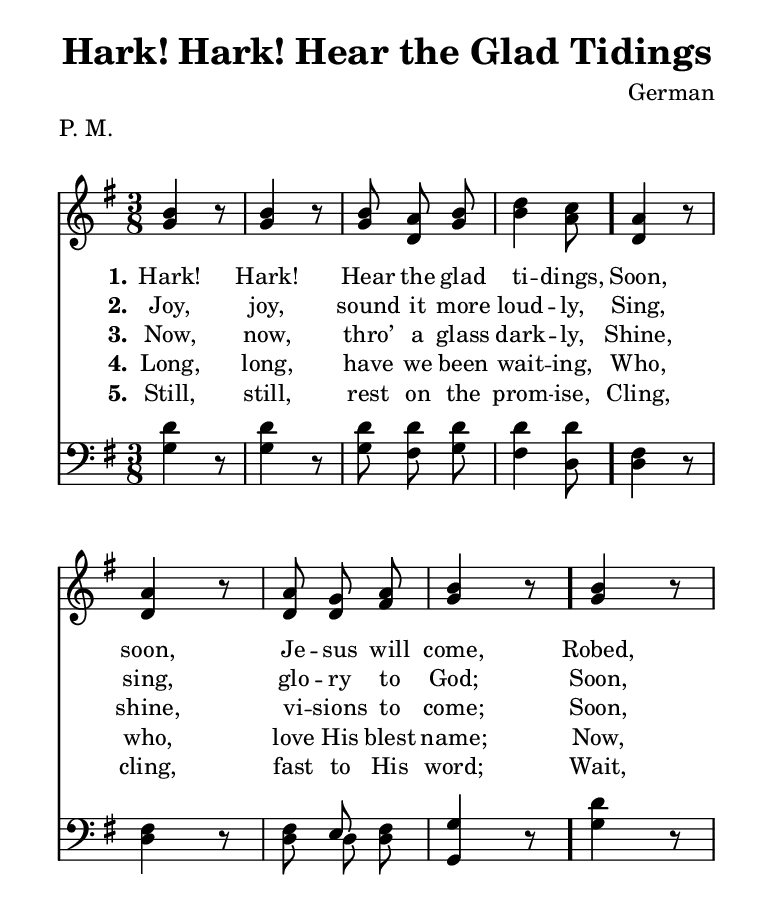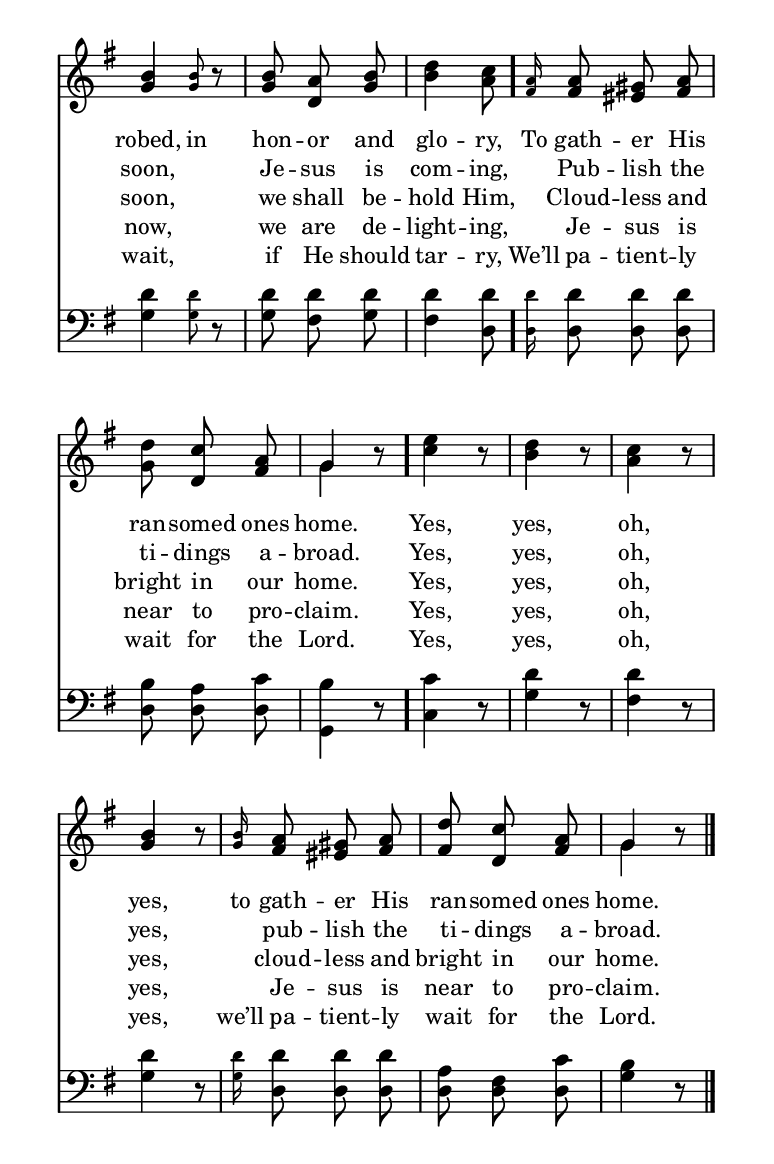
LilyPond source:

\include "common/global.ily"
\paper {
  \include "common/paper.ily"
  ragged-bottom = ##t
  ragged-last-bottom = ##t
  systems-per-page = #(cond (is-eogsized 3) (#t #f))
  page-count = ##f
}

\header{
  %gospel
  hymnnumber = "52"
  title = "Hark! Hark! Hear the Glad Tidings"
  tunename = ""
  meter = "P. M."
  poet = ""
  composer = "German"
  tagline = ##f
}

% for fermata in MIDI
ta = { \tempo 4=70 }
tb = { \tempo 4=35 }

patternAA = { c4 c8 | c4 c8 | c8 c8 c8 | c4 c8 }
patternAB = { c4 c8 | c4 c8 | c8 c8 c8 | c4 c8 }
patternAC = { c4 c8 | c4 \grace c8 c8 | c8 c8 c8 | c4 c8 }
patternBA = { \grace c16 c8 c8 c8 | c8 c8 c8 | c4 c8 }
patternCA = { c4 c8 | c4 c8 | c4 c8 | c4 c8 }

global = {
  \include "common/overrides.ily"
  \override Staff.TimeSignature.style = #'numbered
  \time 3/8
  \override Score.MetronomeMark.transparent = ##t % hide all fermata changes too
  \ta
  \key g \major
  \autoBeamOff
}

notesSoprano = {
\global
\relative c'' {

  \changePitch \patternAA { b r | b r | b a b | d c }
  \changePitch \patternAB { a r | a r | a g a | b r }
  \changePitch \patternAC { b r | b b r | b a b | d c }
  \changePitch \patternBA { a a gis a | d c a | g r }
  \changePitch \patternCA { e' r | d r | c r | b r }
  \changePitch \patternBA { b a gis a | d c a | g r }

  \bar "|."

}
}

notesAlto = {
\global
\relative e' {

  \changePitch \patternAA { g r | g r | g d g | b a }
  \changePitch \patternAB { d, r | d r | d d fis | g r }
  \changePitch \patternAC { g r | g g r | g d g | b a }
  \changePitch \patternBA { fis fis eis fis | g d fis | g r }
  \changePitch \patternCA { c r | b r | a r | g r }
  \changePitch \patternBA { g fis eis fis | fis d fis | g r }

}
}

notesTenor = {
\global
\relative a {

  \changePitch \patternAA { d r | d r | d d d | d d }
  \changePitch \patternAB { fis, r | fis r | fis e fis | g r }
  \changePitch \patternAC { d' r | d \tweak Stem.direction #DOWN d r | d d d | d d }
  \changePitch \patternBA { \tweak Stem.direction #DOWN d d d d | b a c | b r }
  \changePitch \patternCA { c r | d r | d r | d r }
  \changePitch \patternBA { \tweak Stem.direction #DOWN d d d d | a fis c' | b r }

}
}

notesBass = {
\global
\relative f {

  \changePitch \patternAA { g r | g r | g fis g | fis d }
  \changePitch \patternAB { d r | d r | d d d | g, r }
  \changePitch \patternAC { g' r | g \tweak Stem.direction #DOWN g r | g fis g | fis d }
  \changePitch \patternBA { \tweak Stem.direction #DOWN d d d d | d d d | g, r }
  \changePitch \patternCA { c r | g' r | fis r | g r }
  \changePitch \patternBA { \tweak Stem.direction #DOWN g d d d | d d d | g r }

}
}

wordsA = \lyricmode {
\set stanza = "1."

Hark! Hark! Hear the glad ti -- dings, \bar "."
Soon, soon, Je -- sus will come, %{HIDE>%} \set includeGraceNotes = ##t %{<HIDE%} \bar "."
Robed, robed, in hon -- or and glo -- ry, \bar "."
To gath -- er His ran -- somed ones home. \bar "."
Yes, yes, oh, yes, to gath -- er His ran -- somed ones home. %{HIDE>%} \set includeGraceNotes = ##f %{<HIDE%} \bar "."

}

wordsB = \lyricmode {
\set stanza = "2."

Joy, joy, sound it more loud -- ly,
Sing, sing, glo -- ry to God;
Soon, soon, Je -- sus is com -- ing,
Pub -- lish the ti -- dings a -- broad.
Yes, yes, oh, yes, pub -- lish the ti -- dings a -- broad.

}

wordsC = \lyricmode {
\set stanza = "3."

Now, now, thro’ a glass dark -- ly,
Shine, shine, vi -- sions to come;
Soon, soon, we shall be -- hold Him,
Cloud -- less and bright in our home.
Yes, yes, oh, yes, cloud -- less and bright in our home.

}

wordsD = \lyricmode {
\set stanza = "4."

Long, long, have we been wait -- ing,
Who, who, love His blest name;
Now, now, we are de -- light -- ing,
Je -- sus is near to pro -- claim.
Yes, yes, oh, yes, Je -- sus is near to pro -- claim.

}

wordsE = \lyricmode {
\set stanza = "5."

Still, still, rest on the prom -- ise,
Cling, cling, fast to His word;
Wait, wait, if He should %{HIDE>%} \set includeGraceNotes = ##t %{<HIDE%} tar -- ry,
We’ll pa -- tient -- ly wait for the Lord.
Yes, yes, oh, yes, we’ll pa -- tient -- ly wait for the Lord. %{HIDE>%} \set includeGraceNotes = ##f %{<HIDE%}

}

\score {
  \context ChoirStaff <<
    \context Staff = upper <<
      \set Staff.autoBeaming = ##f
      \set ChoirStaff.systemStartDelimiter = #'SystemStartBar
      \set ChoirStaff.printPartCombineTexts = ##f
      \partcombine #'(2 . 11) \notesSoprano \notesAlto
      \context NullVoice = sopranos { \voiceOne << \notesSoprano >> }
      \context Lyrics = one   \lyricsto sopranos \wordsA
      \context Lyrics = two   \lyricsto sopranos \wordsB
      \context Lyrics = three \lyricsto sopranos \wordsC
      \context Lyrics = four  \lyricsto sopranos \wordsD
      \context Lyrics = five  \lyricsto sopranos \wordsE
    >>
    \context Staff = men <<
      \set Staff.autoBeaming = ##f
      \clef bass
      \set ChoirStaff.printPartCombineTexts = ##f
      \partcombine #'(2 . 11) \notesTenor \notesBass
    >>
  >>
  \layout {
    \include "common/layout.ily"
  }
  \midi{
    \include "common/midi.ily"
  }
}

\version "2.19.49"  % necessary for upgrading to future LilyPond versions.

% vi:set et ts=2 sw=2 ai nocindent syntax=lilypond:
